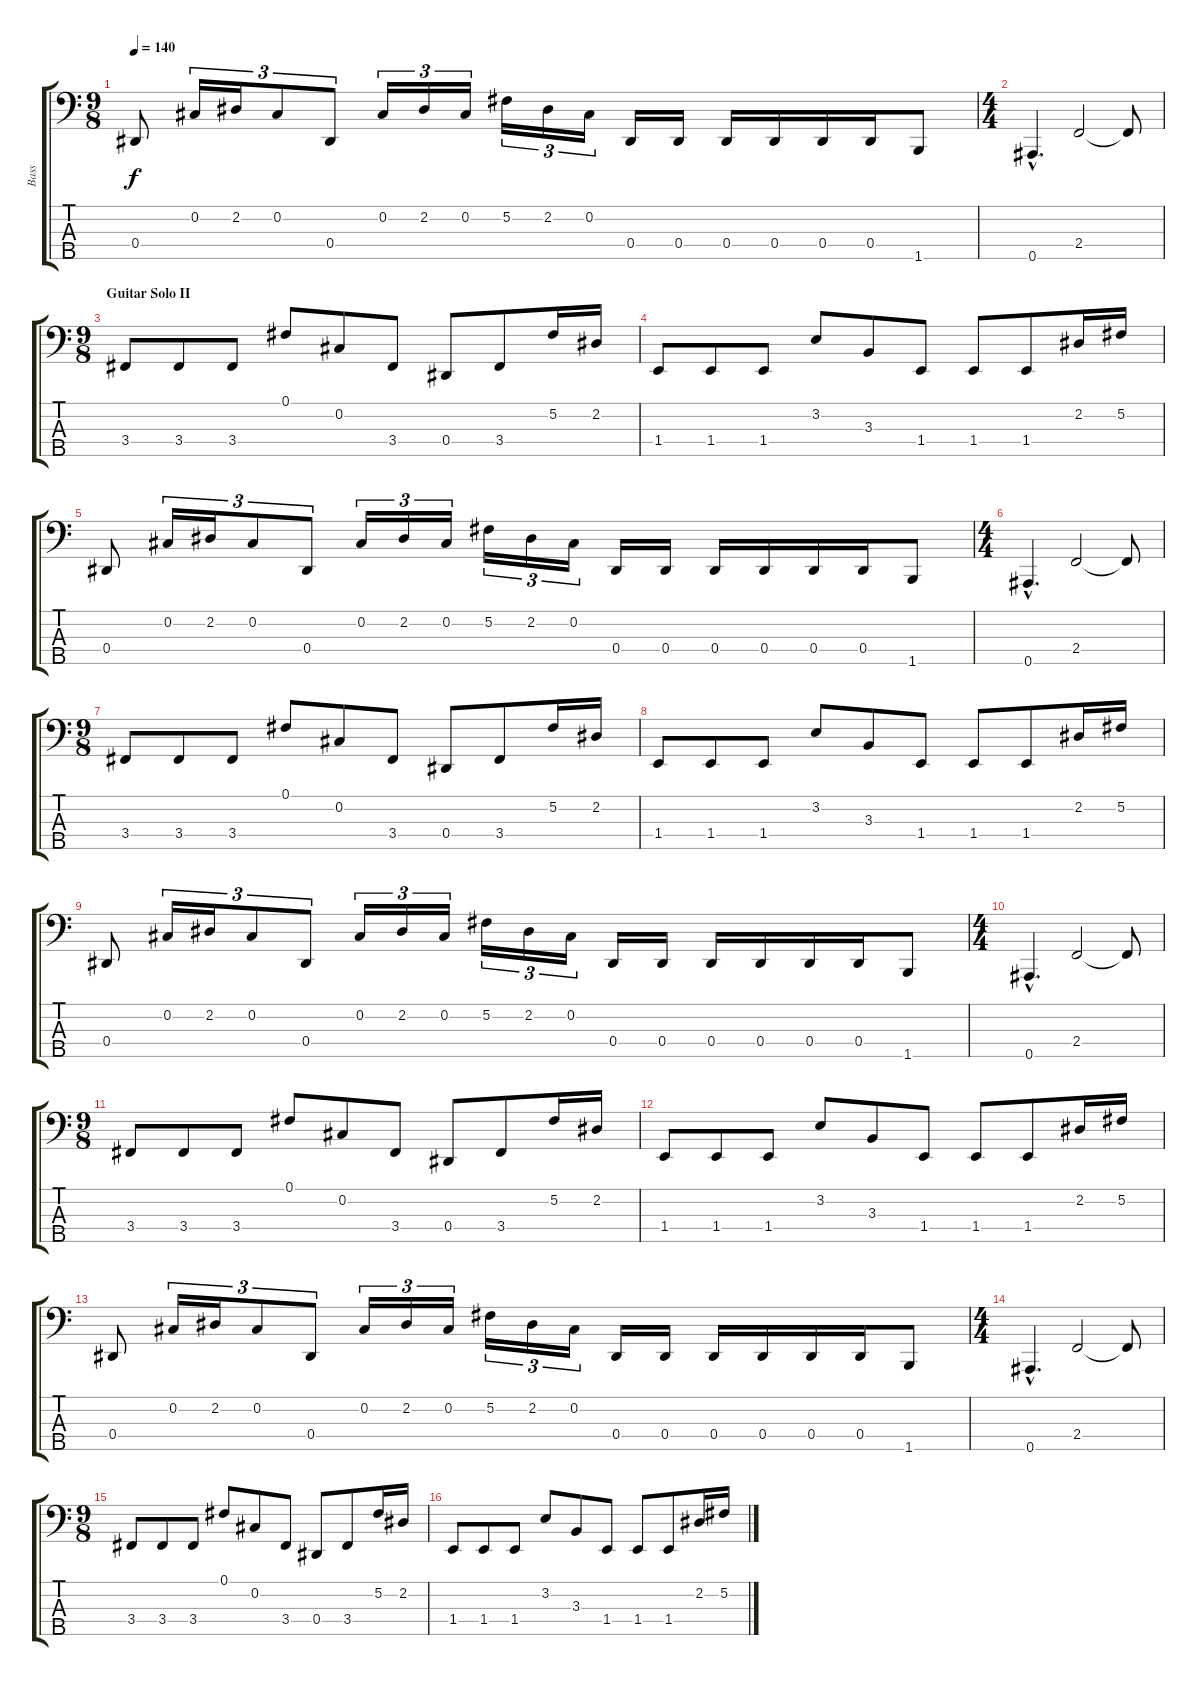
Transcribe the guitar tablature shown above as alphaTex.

\track ("Bass" "Bass") {instrument electricbasspick}
\staff {score tabs}
\tuning (Gb2 Db2 Ab1 Eb1 Bb0) {hide}
\ts (9 8)
\tempo 140
\clef f4
\ks c
0.4.8{dy f} 0.2.16{tu (3 2)} 2.2.16{tu (3 2)} 0.2.8{tu (3 2)} 0.4.8{tu (3 2)} 0.2.16{tu (3 2)} 2.2.16{tu (3 2)} 0.2.16{tu (3 2)} 5.2.16{tu (3 2)} 2.2.16{tu (3 2)} 0.2.16{tu (3 2)} 0.4.16 0.4.16 0.4.16 0.4.16 0.4.16 0.4.16 1.5.8 |
\ts (4 4)
0.5{hac}.4{d} 2.4.2 2.4{t}.8 |
\ts (9 8)
\section ("" "Guitar Solo II")
3.4.8 3.4.8 3.4.8 0.1.8 0.2.8 3.4.8 0.4.8 3.4.8 5.2.16 2.2.16 |
1.4.8 1.4.8 1.4.8 3.2.8 3.3.8 1.4.8 1.4.8 1.4.8 2.2.16 5.2.16 |
0.4.8 0.2.16{tu (3 2)} 2.2.16{tu (3 2)} 0.2.8{tu (3 2)} 0.4.8{tu (3 2)} 0.2.16{tu (3 2)} 2.2.16{tu (3 2)} 0.2.16{tu (3 2)} 5.2.16{tu (3 2)} 2.2.16{tu (3 2)} 0.2.16{tu (3 2)} 0.4.16 0.4.16 0.4.16 0.4.16 0.4.16 0.4.16 1.5.8 |
\ts (4 4)
0.5{hac}.4{d} 2.4.2 2.4{t}.8 |
\ts (9 8)
3.4.8 3.4.8 3.4.8 0.1.8 0.2.8 3.4.8 0.4.8 3.4.8 5.2.16 2.2.16 |
1.4.8 1.4.8 1.4.8 3.2.8 3.3.8 1.4.8 1.4.8 1.4.8 2.2.16 5.2.16 |
0.4.8 0.2.16{tu (3 2)} 2.2.16{tu (3 2)} 0.2.8{tu (3 2)} 0.4.8{tu (3 2)} 0.2.16{tu (3 2)} 2.2.16{tu (3 2)} 0.2.16{tu (3 2)} 5.2.16{tu (3 2)} 2.2.16{tu (3 2)} 0.2.16{tu (3 2)} 0.4.16 0.4.16 0.4.16 0.4.16 0.4.16 0.4.16 1.5.8 |
\ts (4 4)
0.5{hac}.4{d} 2.4.2 2.4{t}.8 |
\ts (9 8)
3.4.8 3.4.8 3.4.8 0.1.8 0.2.8 3.4.8 0.4.8 3.4.8 5.2.16 2.2.16 |
1.4.8 1.4.8 1.4.8 3.2.8 3.3.8 1.4.8 1.4.8 1.4.8 2.2.16 5.2.16 |
0.4.8 0.2.16{tu (3 2)} 2.2.16{tu (3 2)} 0.2.8{tu (3 2)} 0.4.8{tu (3 2)} 0.2.16{tu (3 2)} 2.2.16{tu (3 2)} 0.2.16{tu (3 2)} 5.2.16{tu (3 2)} 2.2.16{tu (3 2)} 0.2.16{tu (3 2)} 0.4.16 0.4.16 0.4.16 0.4.16 0.4.16 0.4.16 1.5.8 |
\ts (4 4)
0.5{hac}.4{d} 2.4.2 2.4{t}.8 |
\ts (9 8)
3.4.8 3.4.8 3.4.8 0.1.8 0.2.8 3.4.8 0.4.8 3.4.8 5.2.16 2.2.16 |
1.4.8 1.4.8 1.4.8 3.2.8 3.3.8 1.4.8 1.4.8 1.4.8 2.2.16 5.2.16
